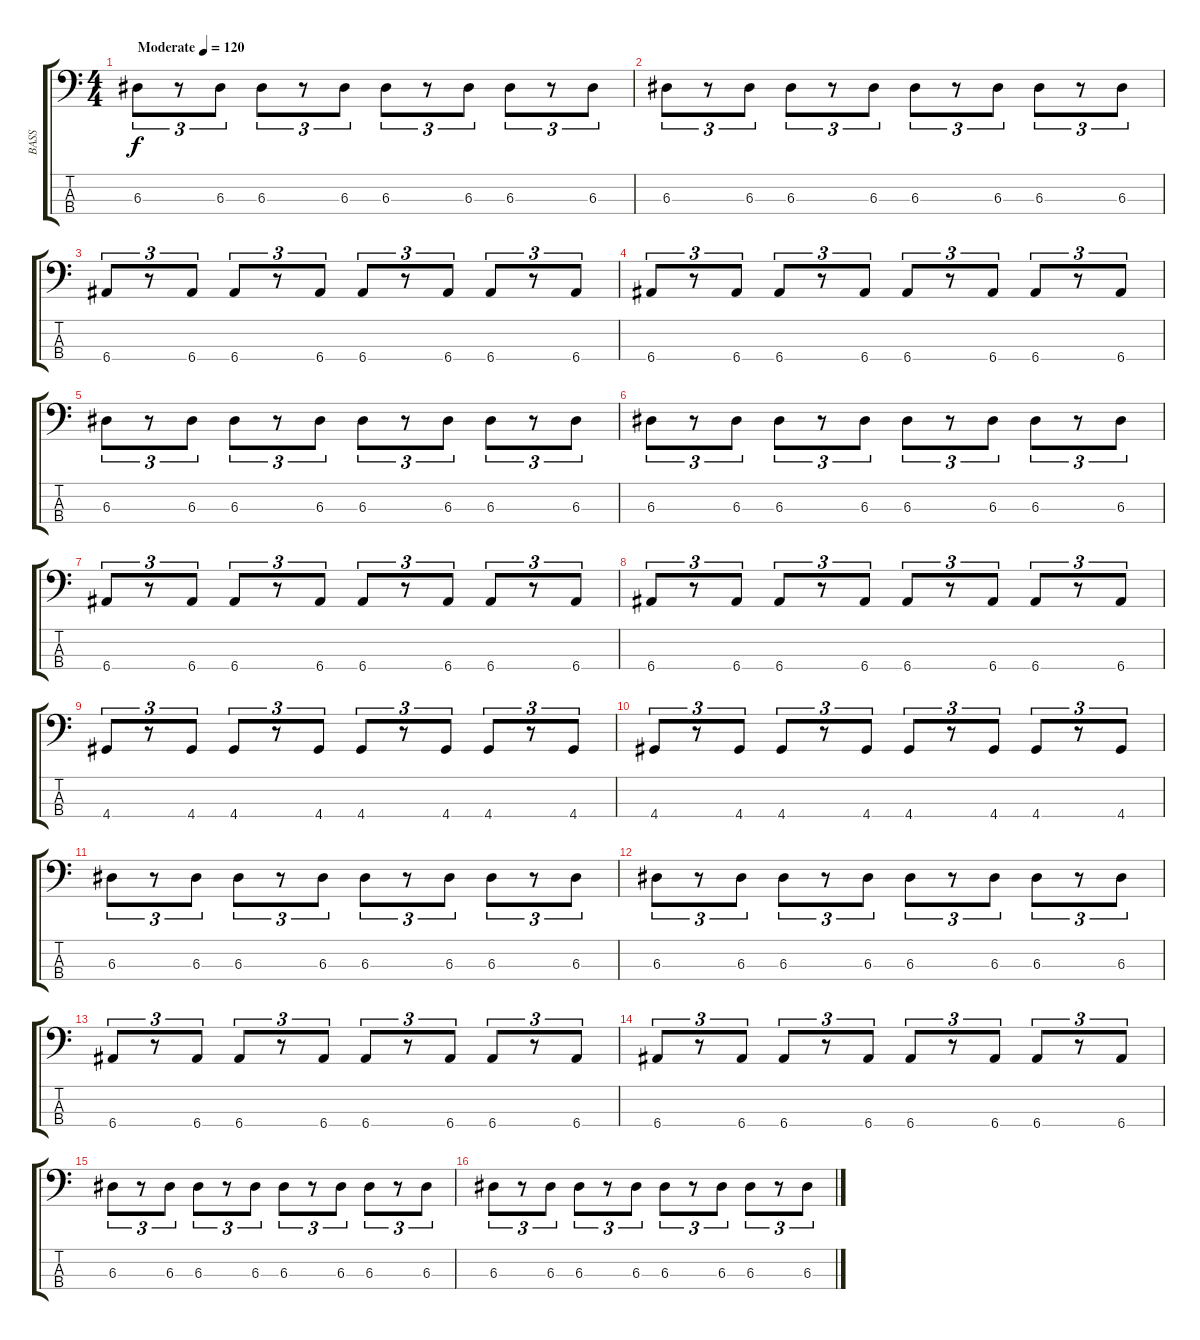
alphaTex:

\track ("BASS" "BASS") {instrument electricbassfinger}
\staff {score tabs}
\tuning (G2 D2 A1 E1) {hide}
\ts (4 4)
\tempo (120 "Moderate")
\clef f4
\ks c
6.3.8{tu (3 2) dy f instrument electricbassfinger} r.8{tu (3 2)} 6.3.8{tu (3 2)} 6.3.8{tu (3 2)} r.8{tu (3 2)} 6.3.8{tu (3 2)} 6.3.8{tu (3 2)} r.8{tu (3 2)} 6.3.8{tu (3 2)} 6.3.8{tu (3 2)} r.8{tu (3 2)} 6.3.8{tu (3 2)} |
6.3.8{tu (3 2)} r.8{tu (3 2)} 6.3.8{tu (3 2)} 6.3.8{tu (3 2)} r.8{tu (3 2)} 6.3.8{tu (3 2)} 6.3.8{tu (3 2)} r.8{tu (3 2)} 6.3.8{tu (3 2)} 6.3.8{tu (3 2)} r.8{tu (3 2)} 6.3.8{tu (3 2)} |
6.4.8{tu (3 2)} r.8{tu (3 2)} 6.4.8{tu (3 2)} 6.4.8{tu (3 2)} r.8{tu (3 2)} 6.4.8{tu (3 2)} 6.4.8{tu (3 2)} r.8{tu (3 2)} 6.4.8{tu (3 2)} 6.4.8{tu (3 2)} r.8{tu (3 2)} 6.4.8{tu (3 2)} |
6.4.8{tu (3 2)} r.8{tu (3 2)} 6.4.8{tu (3 2)} 6.4.8{tu (3 2)} r.8{tu (3 2)} 6.4.8{tu (3 2)} 6.4.8{tu (3 2)} r.8{tu (3 2)} 6.4.8{tu (3 2)} 6.4.8{tu (3 2)} r.8{tu (3 2)} 6.4.8{tu (3 2)} |
6.3.8{tu (3 2)} r.8{tu (3 2)} 6.3.8{tu (3 2)} 6.3.8{tu (3 2)} r.8{tu (3 2)} 6.3.8{tu (3 2)} 6.3.8{tu (3 2)} r.8{tu (3 2)} 6.3.8{tu (3 2)} 6.3.8{tu (3 2)} r.8{tu (3 2)} 6.3.8{tu (3 2)} |
6.3.8{tu (3 2)} r.8{tu (3 2)} 6.3.8{tu (3 2)} 6.3.8{tu (3 2)} r.8{tu (3 2)} 6.3.8{tu (3 2)} 6.3.8{tu (3 2)} r.8{tu (3 2)} 6.3.8{tu (3 2)} 6.3.8{tu (3 2)} r.8{tu (3 2)} 6.3.8{tu (3 2)} |
6.4.8{tu (3 2)} r.8{tu (3 2)} 6.4.8{tu (3 2)} 6.4.8{tu (3 2)} r.8{tu (3 2)} 6.4.8{tu (3 2)} 6.4.8{tu (3 2)} r.8{tu (3 2)} 6.4.8{tu (3 2)} 6.4.8{tu (3 2)} r.8{tu (3 2)} 6.4.8{tu (3 2)} |
6.4.8{tu (3 2)} r.8{tu (3 2)} 6.4.8{tu (3 2)} 6.4.8{tu (3 2)} r.8{tu (3 2)} 6.4.8{tu (3 2)} 6.4.8{tu (3 2)} r.8{tu (3 2)} 6.4.8{tu (3 2)} 6.4.8{tu (3 2)} r.8{tu (3 2)} 6.4.8{tu (3 2)} |
4.4.8{tu (3 2)} r.8{tu (3 2)} 4.4.8{tu (3 2)} 4.4.8{tu (3 2)} r.8{tu (3 2)} 4.4.8{tu (3 2)} 4.4.8{tu (3 2)} r.8{tu (3 2)} 4.4.8{tu (3 2)} 4.4.8{tu (3 2)} r.8{tu (3 2)} 4.4.8{tu (3 2)} |
4.4.8{tu (3 2)} r.8{tu (3 2)} 4.4.8{tu (3 2)} 4.4.8{tu (3 2)} r.8{tu (3 2)} 4.4.8{tu (3 2)} 4.4.8{tu (3 2)} r.8{tu (3 2)} 4.4.8{tu (3 2)} 4.4.8{tu (3 2)} r.8{tu (3 2)} 4.4.8{tu (3 2)} |
6.3.8{tu (3 2)} r.8{tu (3 2)} 6.3.8{tu (3 2)} 6.3.8{tu (3 2)} r.8{tu (3 2)} 6.3.8{tu (3 2)} 6.3.8{tu (3 2)} r.8{tu (3 2)} 6.3.8{tu (3 2)} 6.3.8{tu (3 2)} r.8{tu (3 2)} 6.3.8{tu (3 2)} |
6.3.8{tu (3 2)} r.8{tu (3 2)} 6.3.8{tu (3 2)} 6.3.8{tu (3 2)} r.8{tu (3 2)} 6.3.8{tu (3 2)} 6.3.8{tu (3 2)} r.8{tu (3 2)} 6.3.8{tu (3 2)} 6.3.8{tu (3 2)} r.8{tu (3 2)} 6.3.8{tu (3 2)} |
6.4.8{tu (3 2)} r.8{tu (3 2)} 6.4.8{tu (3 2)} 6.4.8{tu (3 2)} r.8{tu (3 2)} 6.4.8{tu (3 2)} 6.4.8{tu (3 2)} r.8{tu (3 2)} 6.4.8{tu (3 2)} 6.4.8{tu (3 2)} r.8{tu (3 2)} 6.4.8{tu (3 2)} |
6.4.8{tu (3 2)} r.8{tu (3 2)} 6.4.8{tu (3 2)} 6.4.8{tu (3 2)} r.8{tu (3 2)} 6.4.8{tu (3 2)} 6.4.8{tu (3 2)} r.8{tu (3 2)} 6.4.8{tu (3 2)} 6.4.8{tu (3 2)} r.8{tu (3 2)} 6.4.8{tu (3 2)} |
6.3.8{tu (3 2)} r.8{tu (3 2)} 6.3.8{tu (3 2)} 6.3.8{tu (3 2)} r.8{tu (3 2)} 6.3.8{tu (3 2)} 6.3.8{tu (3 2)} r.8{tu (3 2)} 6.3.8{tu (3 2)} 6.3.8{tu (3 2)} r.8{tu (3 2)} 6.3.8{tu (3 2)} |
6.3.8{tu (3 2)} r.8{tu (3 2)} 6.3.8{tu (3 2)} 6.3.8{tu (3 2)} r.8{tu (3 2)} 6.3.8{tu (3 2)} 6.3.8{tu (3 2)} r.8{tu (3 2)} 6.3.8{tu (3 2)} 6.3.8{tu (3 2)} r.8{tu (3 2)} 6.3.8{tu (3 2)}
